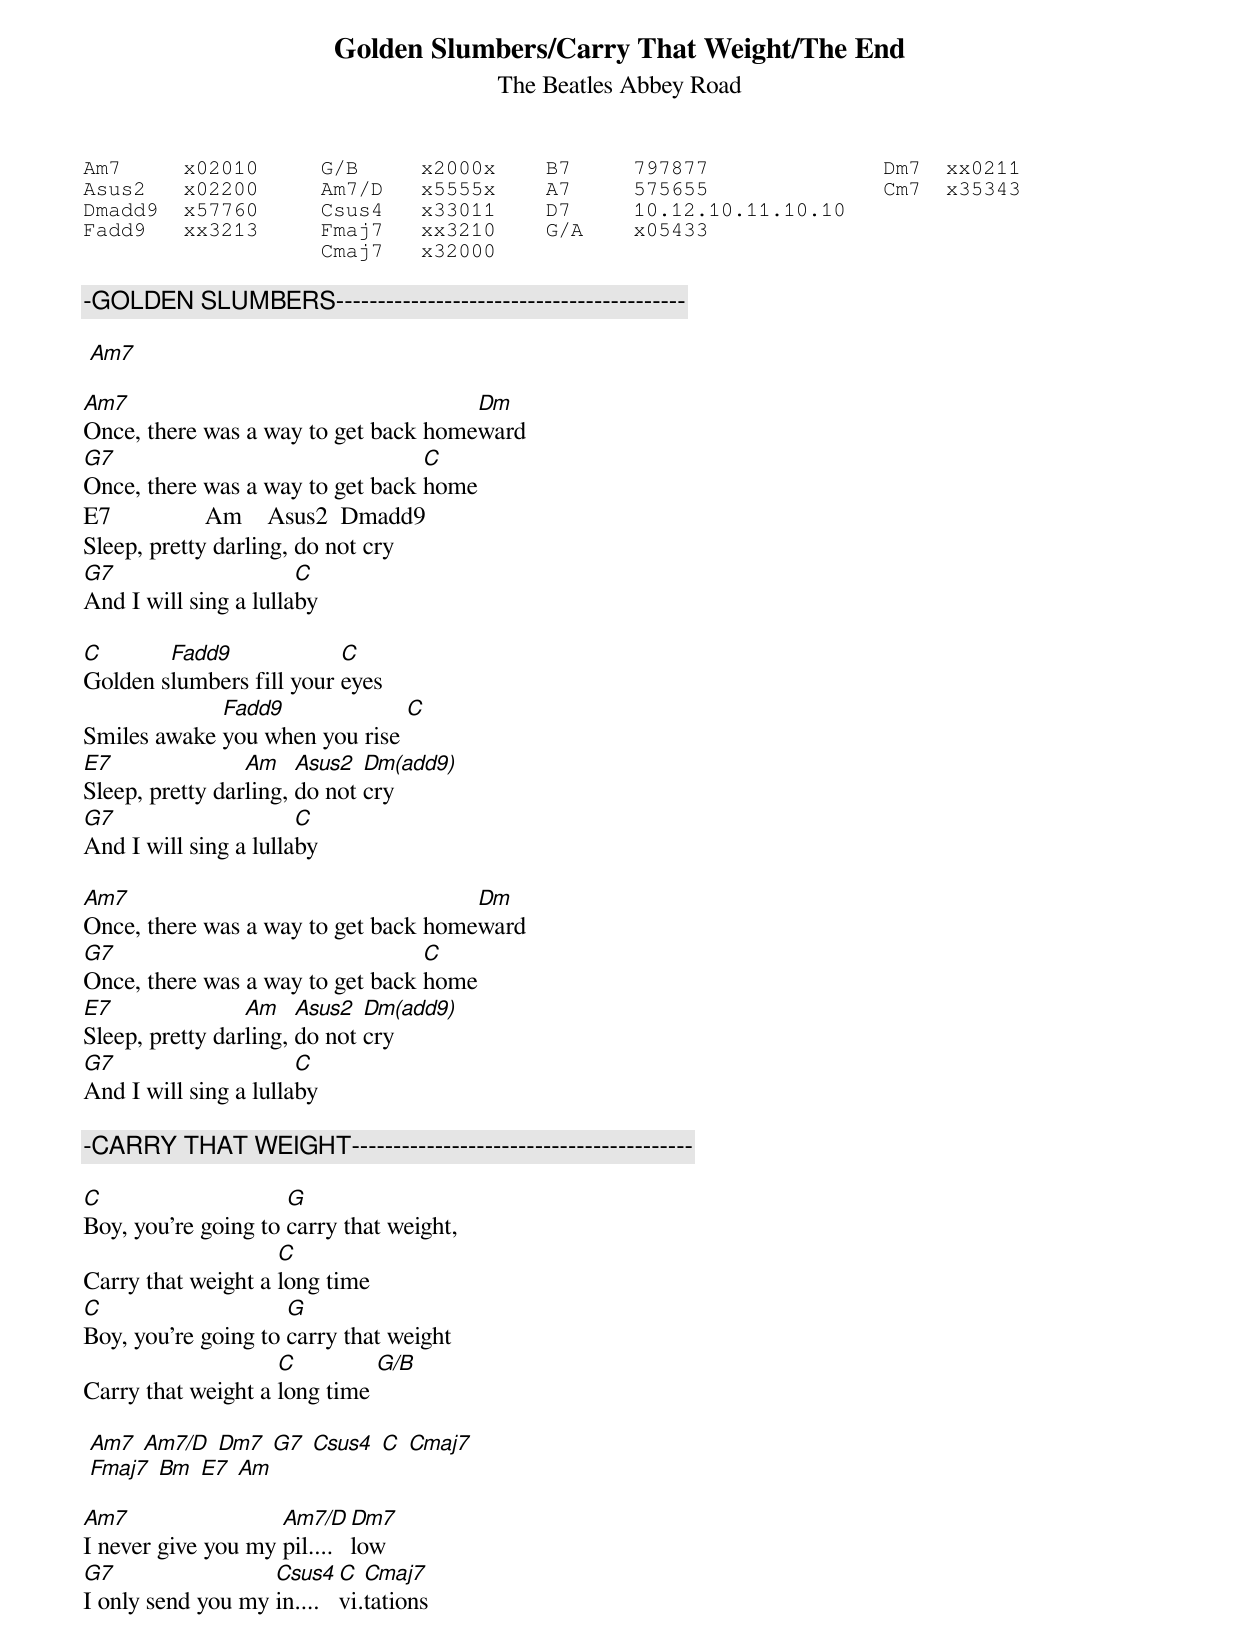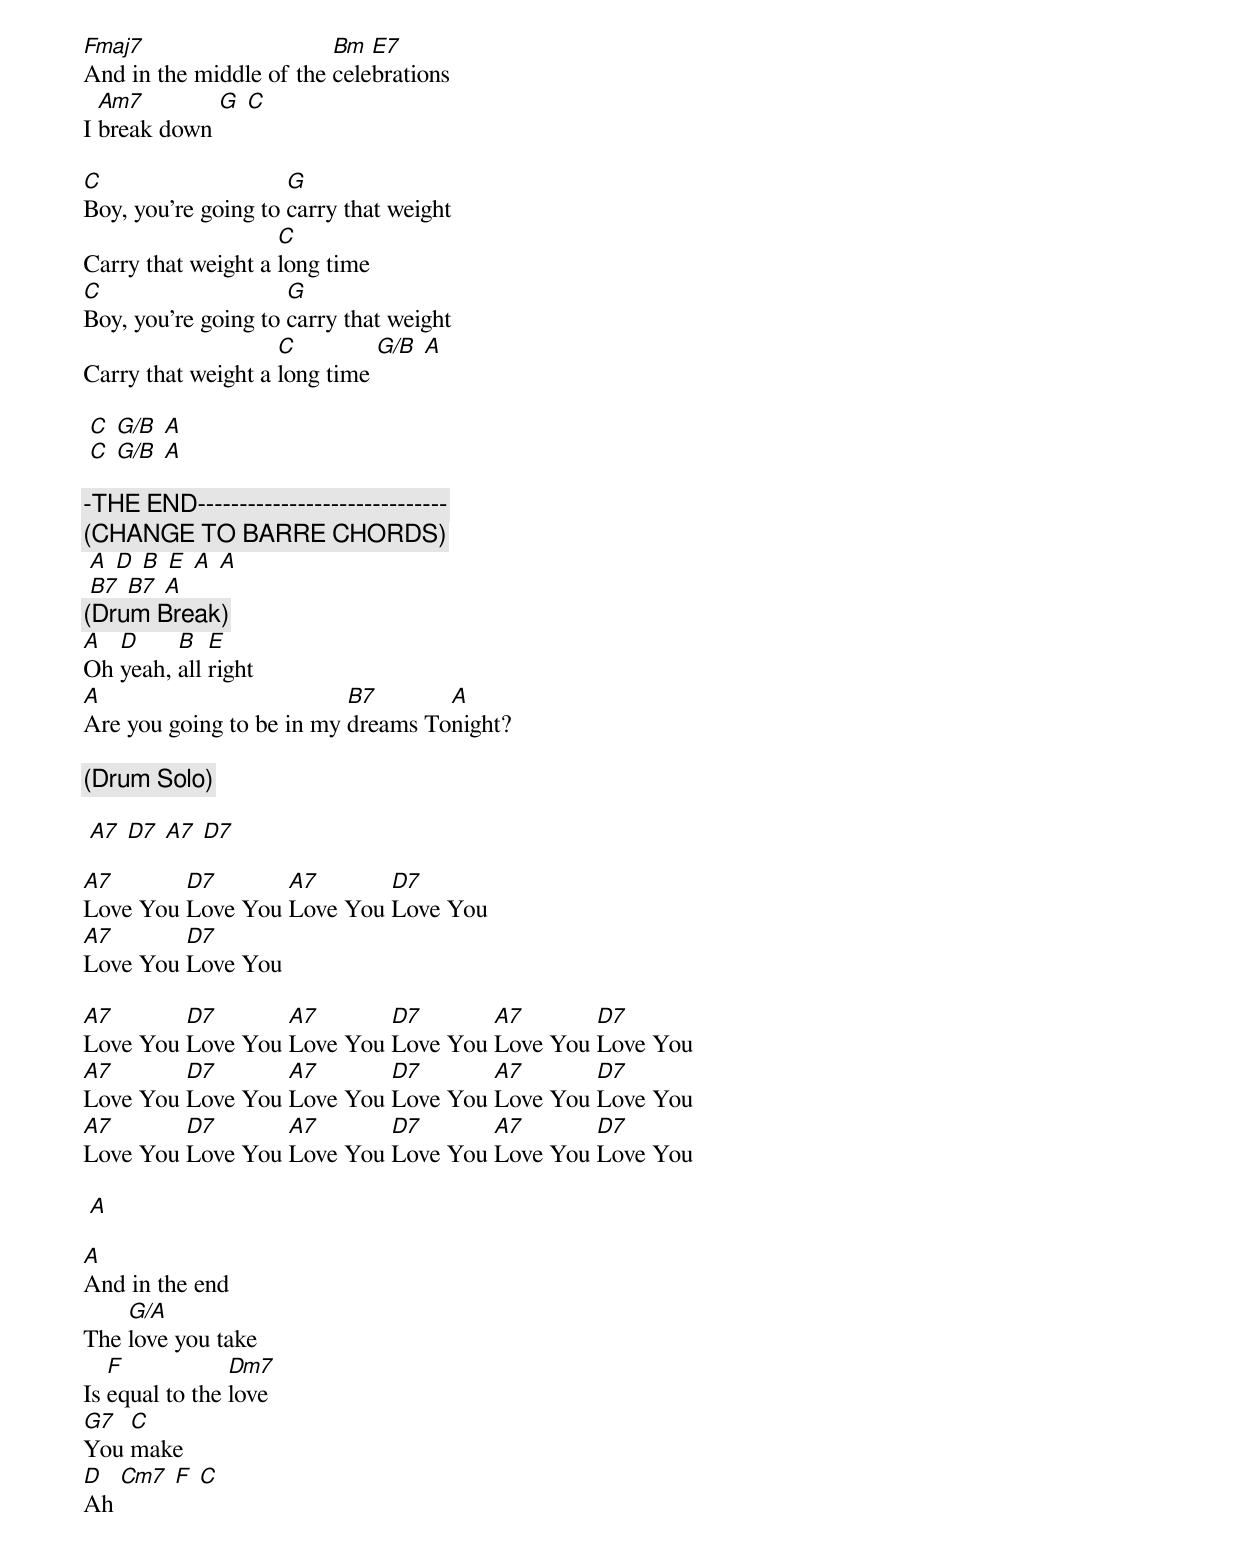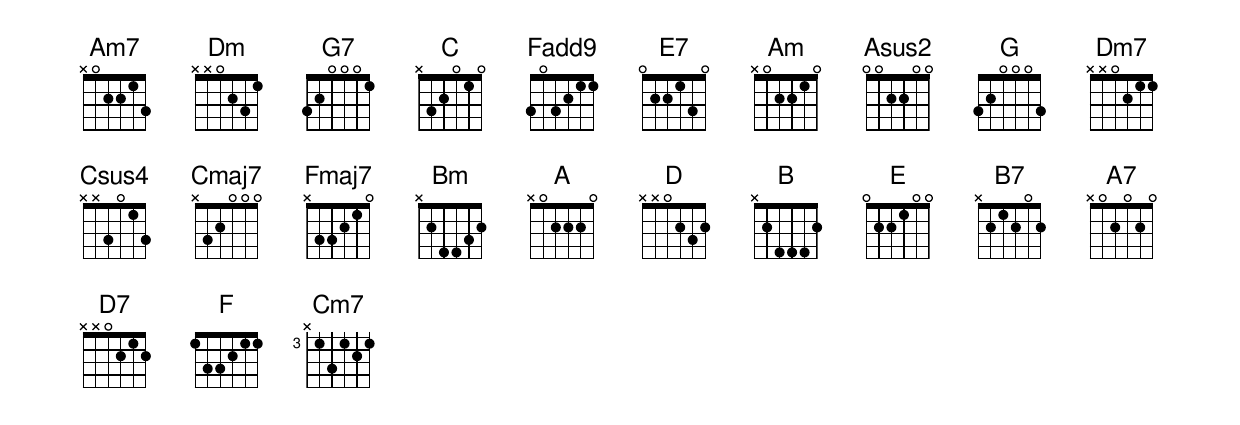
{subtitle: The Beatles Abbey Road}
{title: Golden Slumbers/Carry That Weight/The End}

{sot}
Am7     x02010     G/B     x2000x    B7     797877              Dm7  xx0211
Asus2   x02200     Am7/D   x5555x    A7     575655              Cm7  x35343
Dmadd9  x57760     Csus4   x33011    D7     10.12.10.11.10.10
Fadd9   xx3213     Fmaj7   xx3210    G/A    x05433
                   Cmaj7   x32000
{eot}

{c:-GOLDEN SLUMBERS------------------------------------------}

 [Am7]

[Am7]Once, there was a way to get back home[Dm]ward
[G7]Once, there was a way to get back [C]home
E7               Am    Asus2  Dmadd9
Sleep, pretty darling, do not cry
[G7]And I will sing a lulla[C]by

[C]Golden s[F(add9)]lumbers fill your [C]eyes
Smiles awake [F(add9)]you when you rise [C]
[E7]Sleep, pretty dar[Am]ling, [Asus2]do not [Dm(add9)]cry
[G7]And I will sing a lulla[C]by

[Am7]Once, there was a way to get back home[Dm]ward
[G7]Once, there was a way to get back [C]home
[E7]Sleep, pretty dar[Am]ling, [Asus2]do not [Dm(add9)]cry
[G7]And I will sing a lulla[C]by

{c:-CARRY THAT WEIGHT-----------------------------------------}

[C]Boy, you're going to [G]carry that weight,
Carry that weight a [C]long time
[C]Boy, you're going to [G]carry that weight
Carry that weight a [C]long time [G/B]

 [Am7] [Am7/D] [Dm7] [G7] [Csus4] [C] [Cmaj7]
 [Fmaj7] [Bm] [E7] [Am]

[Am7]I never give you my [Am7/D]pil....[Dm7]low
[G7]I only send you my [Csus4]in....[C]vi.[Cmaj7]tations
[Fmaj7]And in the middle of the [Bm]cele[E7]brations
I [Am7]break down [G] [C]

[C]Boy, you're going to [G]carry that weight
Carry that weight a [C]long time
[C]Boy, you're going to [G]carry that weight
Carry that weight a [C]long time [G/B] [A]

 [C] [G/B] [A]
 [C] [G/B] [A]

{c:-THE END------------------------------}
{c:(CHANGE TO BARRE CHORDS)}
 [A] [D] [B] [E] [A] [A]
 [B7] [B7] [A]
{c:(Drum Break)}
[A]Oh [D]yeah, [B]all [E]right
[A]Are you going to be in my [B7]dreams To[A]night?

{c:(Drum Solo)}

 [A7] [D7] [A7] [D7]

[A7]Love You [D7]Love You [A7]Love You [D7]Love You
[A7]Love You [D7]Love You

[A7]Love You [D7]Love You [A7]Love You [D7]Love You [A7]Love You [D7]Love You
[A7]Love You [D7]Love You [A7]Love You [D7]Love You [A7]Love You [D7]Love You
[A7]Love You [D7]Love You [A7]Love You [D7]Love You [A7]Love You [D7]Love You

 [A]

[A]And in the end
The [G/A]love you take
Is [F]equal to the [Dm7]love
[G7]You [C]make
[D]Ah [Cm7] [F] [C]
